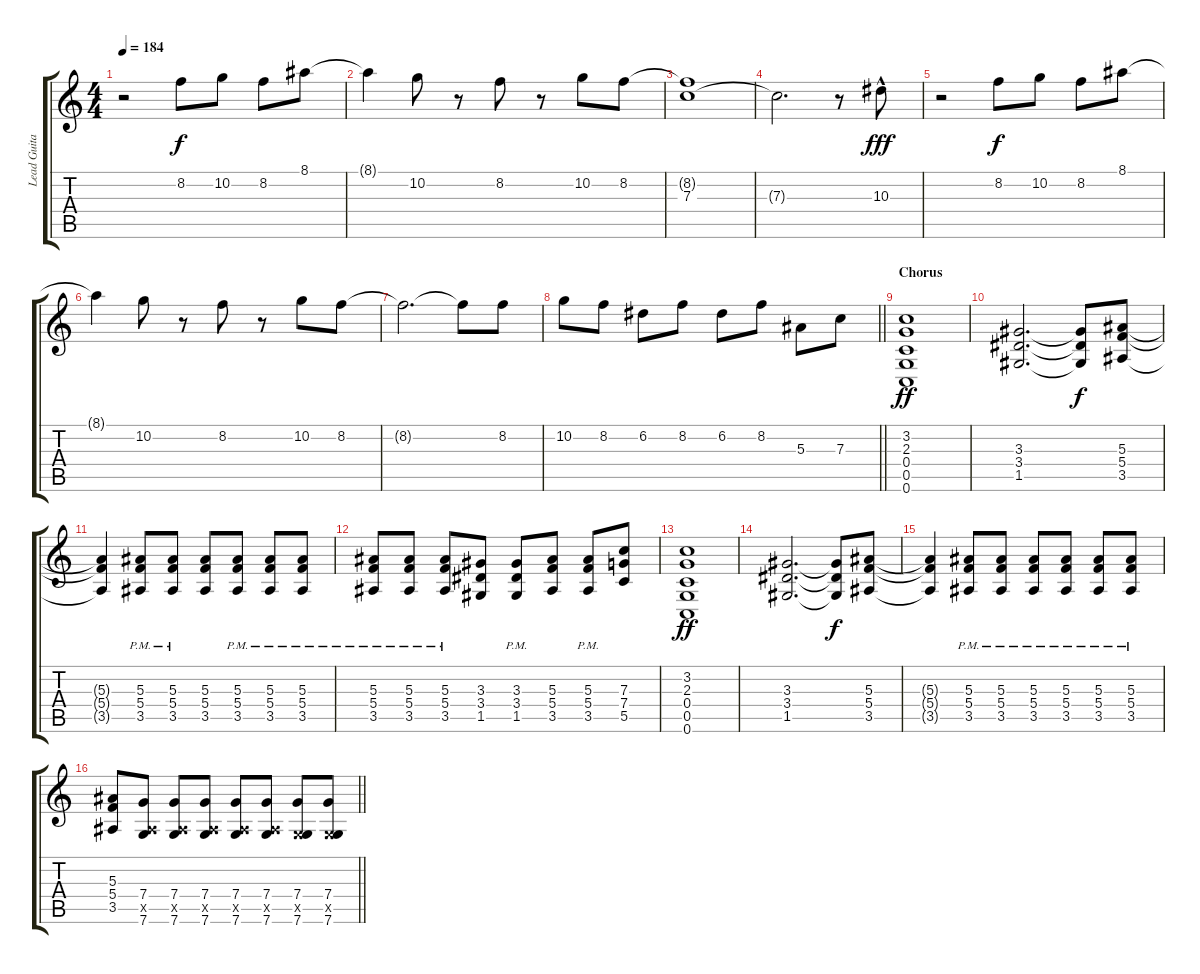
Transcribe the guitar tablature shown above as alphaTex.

\track ("Lead Guitar" "Lead Guita") {instrument distortionguitar}
\staff {score tabs}
\tuning (D4 A3 F3 C3 G2 C2) {hide}
\ts (4 4)
\tempo 184
\clef g2
\ks c
r.2{dy f} 8.2.8 10.2.8 8.2.8 8.1.8 |
8.1{t}.4 10.2.8 r.8 8.2.8 r.8 10.2.8 8.2.8 |
(8.2{t} 7.3{t}).1 |
7.3{t}.2{d} r.8 10.3{hac}.8{dy fff} |
r.2 8.2.8{dy f} 10.2.8 8.2.8 8.1.8 |
8.1{t}.4 10.2.8 r.8 8.2.8 r.8 10.2.8 8.2.8 |
8.2{t}.2{d} 8.2{t}.8 8.2.8 |
\barLineRight lightlight
10.2.8 8.2.8 6.2.8 8.2.8 6.2.8 8.2.8 5.3.8 7.3.8 |
\section ("" "Chorus")
(3.2 2.3 0.4 0.5 0.6).1{dy ff} |
(3.3 3.4 1.5).2{d} (3.3{t} 3.4{t} 1.5{t}).8{dy f} (5.3 5.4 3.5).8 |
(5.3{t} 5.4{t} 3.5{t}).4 (5.3{pm} 5.4{pm} 3.5{pm}).8 (5.3{pm} 5.4{pm} 3.5{pm}).8 (5.3 5.4 3.5).8 (5.3{pm} 5.4{pm} 3.5{pm}).8 (5.3{pm} 5.4{pm} 3.5{pm}).8 (5.3{pm} 5.4{pm} 3.5{pm}).8 |
(5.3{pm} 5.4{pm} 3.5{pm}).8 (5.3{pm} 5.4{pm} 3.5{pm}).8 (5.3{pm} 5.4{pm} 3.5{pm}).8 (3.3 3.4 1.5).8 (3.3{pm} 3.4{pm} 1.5{pm}).8 (5.3 5.4 3.5).8 (5.3{pm} 5.4{pm} 3.5{pm}).8 (7.3 7.4 5.5).8 |
(3.2 2.3 0.4 0.5 0.6).1{dy ff} |
(3.3 3.4 1.5).2{d} (3.3{t} 3.4{t} 1.5{t}).8{dy f} (5.3 5.4 3.5).8 |
(5.3{t} 5.4{t} 3.5{t}).4 (5.3{pm} 5.4{pm} 3.5{pm}).8 (5.3{pm} 5.4{pm} 3.5{pm}).8 (5.3{pm} 5.4{pm} 3.5{pm}).8 (5.3{pm} 5.4{pm} 3.5{pm}).8 (5.3{pm} 5.4{pm} 3.5{pm}).8 (5.3{pm} 5.4{pm} 3.5{pm}).8 |
\barLineRight lightlight
(5.3 5.4 3.5).8 (7.4 3.5{x} 7.6).8 (7.4 3.5{x} 7.6).8 (7.4 3.5{x} 7.6).8 (7.4 3.5{x} 7.6).8 (7.4 3.5{x} 7.6).8 (7.4 0.5{x} 7.6).8 (7.4 0.5{x} 7.6).8
